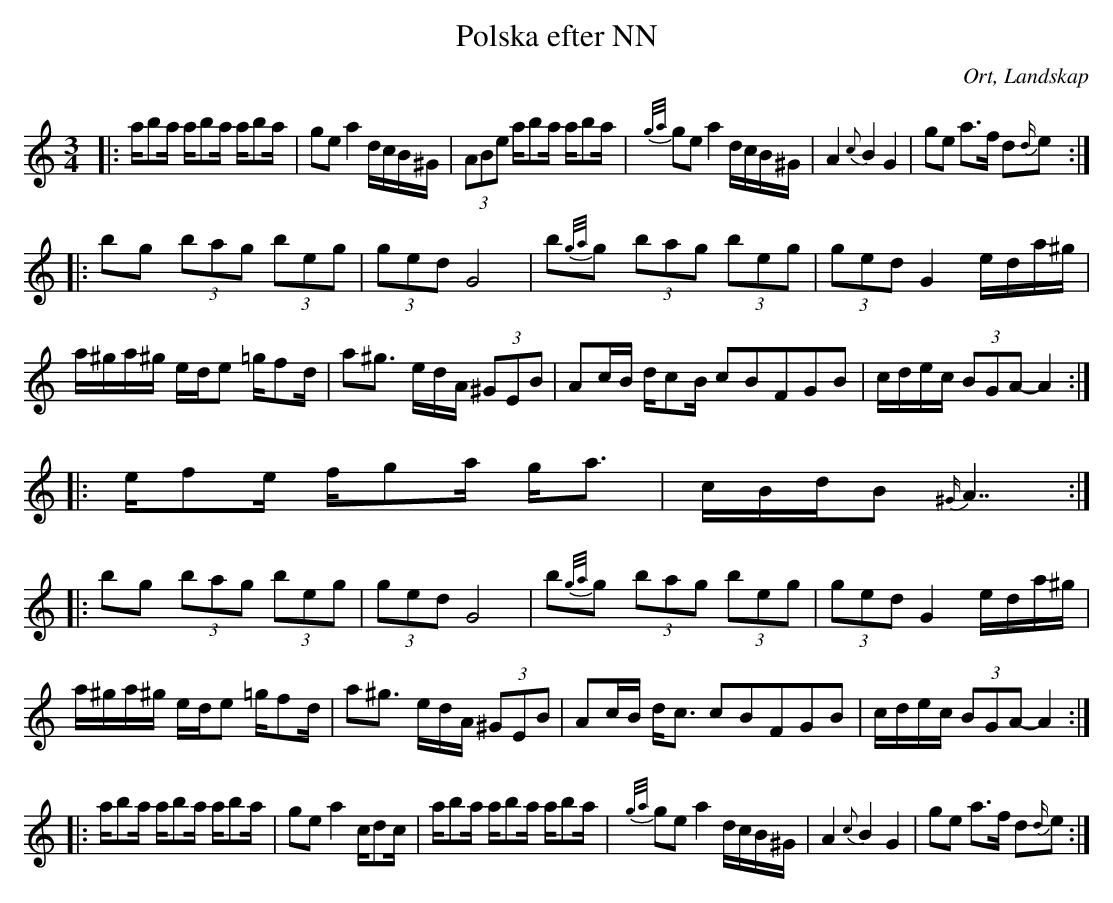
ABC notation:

X:1
T:Polska efter NN
O:Ort, Landskap
M:3/4
L:1/8
K:C
|: a/ba/ a/ba/ a/ba/|ge a2 d/c/B/^G/| (3ABe a/ba/ a/ba/ | {g/a/}ge a2 d/c/B/^G/| A2 {c}B2 G2 | ge a>f d{d/}e:|
|:bg (3bag (3beg| (3ged G4 |b{g/a/}g (3bag (3beg| (3ged G2 e/d/a/^g/| a/^g/a/^g/ e/d/e =g/fd/ |a^g3/2 /e/d/A/ (3^GEB| Ac/B/ d/cB/ c2/5B2/5F2/5G2/5B2/5|  c/d/e/c/ (3BGA-A2 :|
|:e/fe/ f/ga/ g/a3/2 |c/B/d/B {^G/}A7/2:|
|:bg (3bag (3beg| (3ged G4 |b{g/a/}g (3bag (3beg| (3ged G2 e/d/a/^g/| a/^g/a/^g/ e/d/e =g/fd/ |a^g3/2 /e/d/A/ (3^GEB| Ac/B/ d<c c2/5B2/5F2/5G2/5B2/5|  c/d/e/c/ (3BGA-A2 :|
|: a/ba/ a/ba/ a/ba/|ge a2 c/dc/| a/ba/ a/ba/ a/ba/ | {g/a/}ge a2 d/c/B/^G/| A2 {c}B2 G2 | ge a>f d{d/}e:|
